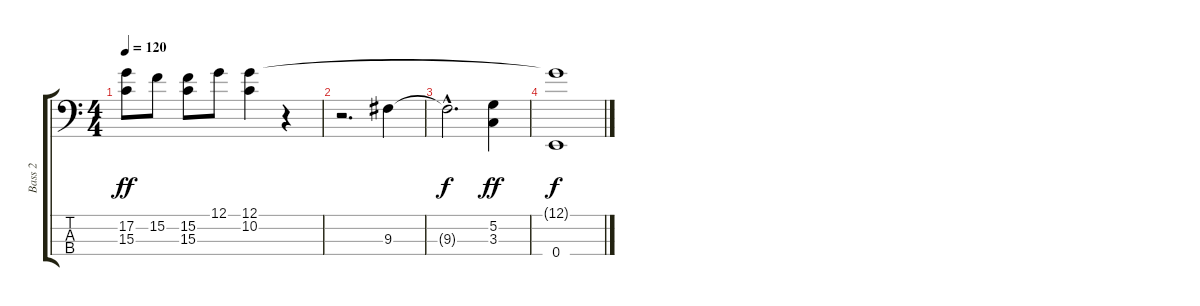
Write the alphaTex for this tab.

\track ("Bass 2" "Bass 2") {instrument electricbassfinger}
\staff {score tabs}
\tuning (G2 D2 A1 E1) {hide}
\ts (4 4)
\tempo 120
\clef f4
\ks c
(17.2 15.3).8{dy ff} 15.2.8 (15.2 15.3).8 12.1.8 (12.1 10.2).4 r.4 |
r.2{d} 9.3.4 |
9.3{hac t}.2{d dy f} (5.2 3.3).4{dy ff} |
(12.1{t} 0.4).1{dy f}
